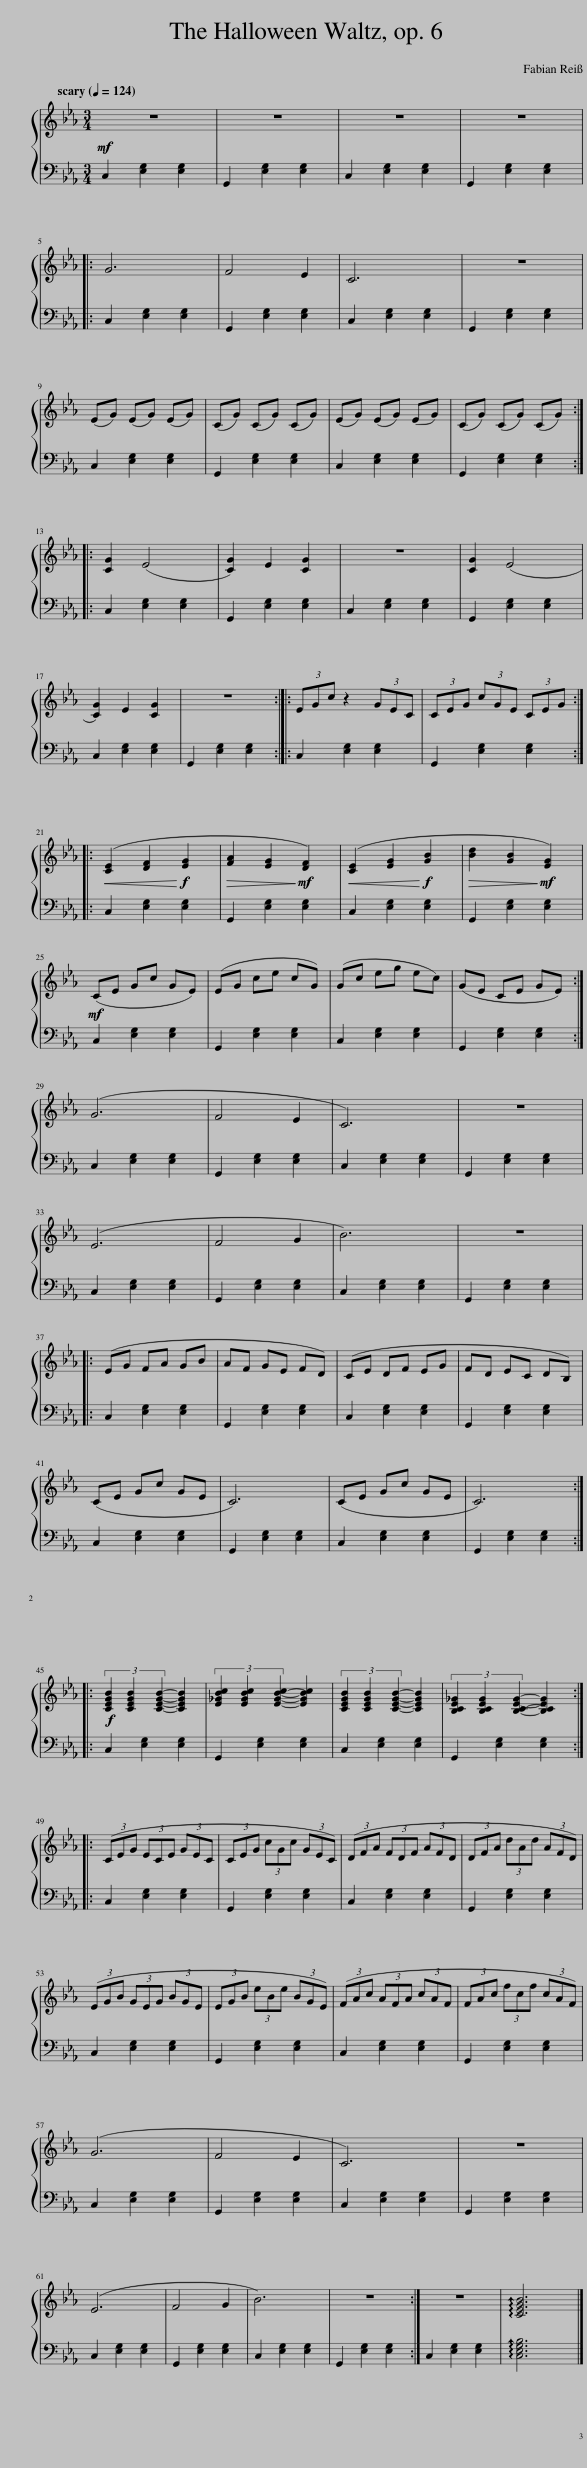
X:1
%%score { 1 | 2 }
L:1/8
Q:1/4=124
M:3/4
I:linebreak $
K:Eb
V:1 treble
V:2 bass
V:1
!mf! z6 | z6 | z6 | z6 |:$ G6 | %5
 F4 E2 | C6 | z6 |$ (EG) (EG) (EG) | (CG) (CG) (CG) | %10
 (EG) (EG) (EG) | (CG) (CG) (CG) ::$ [CG]2 (E4 | [CG]2) E2 [CG]2 | z6 | %15
 [CG]2 (E4 |$ [CG]2) E2 [CG]2 | z6 :: (3EGc z2 (3GEC | (3CEG (3cGE (3CEG ::$ %20
!<(! ([CE]2 [DF]2!<)!!f! [EG]2 |!>(! [FA]2 [EG]2!>)!!mf! [DF]2) |!<(! ([CE]2 [EG]2!<)!!f! [GB]2 |!>(! [Bd]2 [GB]2!>)!!mf! [EG]2) |$!mf! (CE Gc GE) | %25
 (EG ce cG) | (Gc eg ec) | (GE CE GE) :|$ (G6 | F4 E2 | %30
 C6) | z6 |$ (E6 | F4 G2 | B6) | %35
 z6 |:$ (EG FA GB | AF GE FD) | (CE DF EG | FD EC DB,) |$ %40
 (CE Gc GE | C6) | (CE Gc GE | C6) ::$!f! (3[CEGB]2 [CEGB]2 [CEGB]2- [CEGB]2 | %45
 (3[E_GBc]2 [EGBc]2 [EGBc]2- [EGBc]2 | (3[CEGB]2 [CEGB]2 [CEGB]2- [CEGB]2 | (3[B,CE_G]2 [B,CEG]2 [B,CEG]2- [B,CEG]2 ::$ (3(CEG (3ECE (3GEC | (3CEG (3cGc (3GEC) | %50
 (3(DFA (3FDF (3AFD | (3DFA (3dAd (3AFD) |$ (3(EGB (3GEG (3BGE | (3EGB (3eBe (3BGE) | (3(FAc (3AFA (3cAF | %55
 (3FAc (3fcf (3cAF) |$ (G6 | F4 E2 | C6) | z6 |$ %60
 (E6 | F4 G2 | B6) | z6 :| z6 | %65
 !arpeggio![CEGB]6 |] %66
V:2
 C,2 [E,G,]2 [E,G,]2 | G,,2 [E,G,]2 [E,G,]2 | C,2 [E,G,]2 [E,G,]2 | G,,2 [E,G,]2 [E,G,]2 |:$ C,2 [E,G,]2 [E,G,]2 | %5
 G,,2 [E,G,]2 [E,G,]2 | C,2 [E,G,]2 [E,G,]2 | G,,2 [E,G,]2 [E,G,]2 |$ C,2 [E,G,]2 [E,G,]2 | G,,2 [E,G,]2 [E,G,]2 | %10
 C,2 [E,G,]2 [E,G,]2 | G,,2 [E,G,]2 [E,G,]2 ::$ C,2 [E,G,]2 [E,G,]2 | G,,2 [E,G,]2 [E,G,]2 | C,2 [E,G,]2 [E,G,]2 | %15
 G,,2 [E,G,]2 [E,G,]2 |$ C,2 [E,G,]2 [E,G,]2 | G,,2 [E,G,]2 [E,G,]2 :: C,2 [E,G,]2 [E,G,]2 | G,,2 [E,G,]2 [E,G,]2 ::$ %20
 C,2 [E,G,]2 [E,G,]2 | G,,2 [E,G,]2 [E,G,]2 | C,2 [E,G,]2 [E,G,]2 | G,,2 [E,G,]2 [E,G,]2 |$ C,2 [E,G,]2 [E,G,]2 | %25
 G,,2 [E,G,]2 [E,G,]2 | C,2 [E,G,]2 [E,G,]2 | G,,2 [E,G,]2 [E,G,]2 :|$ C,2 [E,G,]2 [E,G,]2 | G,,2 [E,G,]2 [E,G,]2 | %30
 C,2 [E,G,]2 [E,G,]2 | G,,2 [E,G,]2 [E,G,]2 |$ C,2 [E,G,]2 [E,G,]2 | G,,2 [E,G,]2 [E,G,]2 | C,2 [E,G,]2 [E,G,]2 | %35
 G,,2 [E,G,]2 [E,G,]2 |:$ C,2 [E,G,]2 [E,G,]2 | G,,2 [E,G,]2 [E,G,]2 | C,2 [E,G,]2 [E,G,]2 | G,,2 [E,G,]2 [E,G,]2 |$ %40
 C,2 [E,G,]2 [E,G,]2 | G,,2 [E,G,]2 [E,G,]2 | C,2 [E,G,]2 [E,G,]2 | G,,2 [E,G,]2 [E,G,]2 ::$ C,2 [E,G,]2 [E,G,]2 | %45
 G,,2 [E,G,]2 [E,G,]2 | C,2 [E,G,]2 [E,G,]2 | G,,2 [E,G,]2 [E,G,]2 ::$ C,2 [E,G,]2 [E,G,]2 | G,,2 [E,G,]2 [E,G,]2 | %50
 C,2 [E,G,]2 [E,G,]2 | G,,2 [E,G,]2 [E,G,]2 |$ C,2 [E,G,]2 [E,G,]2 | G,,2 [E,G,]2 [E,G,]2 | C,2 [E,G,]2 [E,G,]2 | %55
 G,,2 [E,G,]2 [E,G,]2 |$ C,2 [E,G,]2 [E,G,]2 | G,,2 [E,G,]2 [E,G,]2 | C,2 [E,G,]2 [E,G,]2 | G,,2 [E,G,]2 [E,G,]2 |$ %60
 C,2 [E,G,]2 [E,G,]2 | G,,2 [E,G,]2 [E,G,]2 | C,2 [E,G,]2 [E,G,]2 | G,,2 [E,G,]2 [E,G,]2 :| C,2 [E,G,]2 [E,G,]2 | %65
 !arpeggio![C,E,G,B,]6 |] %66
